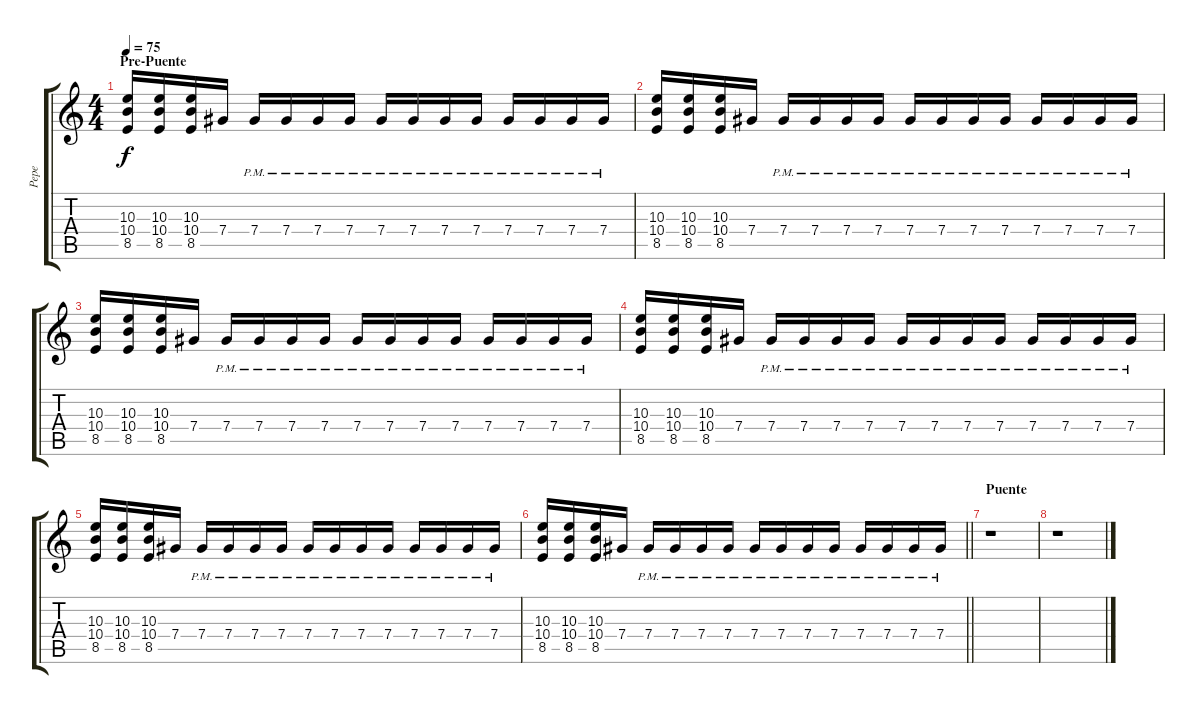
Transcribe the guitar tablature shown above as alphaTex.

\track ("Pepe" "Pepe") {instrument distortionguitar}
\staff {score tabs}
\tuning (Eb4 Bb3 Gb3 Db3 Ab2 Eb2) {hide}
\ts (4 4)
\section ("" "Pre-Puente")
\tempo 75
\clef g2
\ks c
(10.3 10.4 8.5).16{dy f} (10.3 10.4 8.5).16 (10.3 10.4 8.5).16 7.4.16 7.4{pm}.16 7.4{pm}.16 7.4{pm}.16 7.4{pm}.16 7.4{pm}.16 7.4{pm}.16 7.4{pm}.16 7.4{pm}.16 7.4{pm}.16 7.4{pm}.16 7.4{pm}.16 7.4{pm}.16 |
(10.3 10.4 8.5).16 (10.3 10.4 8.5).16 (10.3 10.4 8.5).16 7.4.16 7.4{pm}.16 7.4{pm}.16 7.4{pm}.16 7.4{pm}.16 7.4{pm}.16 7.4{pm}.16 7.4{pm}.16 7.4{pm}.16 7.4{pm}.16 7.4{pm}.16 7.4{pm}.16 7.4{pm}.16 |
(10.3 10.4 8.5).16 (10.3 10.4 8.5).16 (10.3 10.4 8.5).16 7.4.16 7.4{pm}.16 7.4{pm}.16 7.4{pm}.16 7.4{pm}.16 7.4{pm}.16 7.4{pm}.16 7.4{pm}.16 7.4{pm}.16 7.4{pm}.16 7.4{pm}.16 7.4{pm}.16 7.4{pm}.16 |
(10.3 10.4 8.5).16 (10.3 10.4 8.5).16 (10.3 10.4 8.5).16 7.4.16 7.4{pm}.16 7.4{pm}.16 7.4{pm}.16 7.4{pm}.16 7.4{pm}.16 7.4{pm}.16 7.4{pm}.16 7.4{pm}.16 7.4{pm}.16 7.4{pm}.16 7.4{pm}.16 7.4{pm}.16 |
(10.3 10.4 8.5).16 (10.3 10.4 8.5).16 (10.3 10.4 8.5).16 7.4.16 7.4{pm}.16 7.4{pm}.16 7.4{pm}.16 7.4{pm}.16 7.4{pm}.16 7.4{pm}.16 7.4{pm}.16 7.4{pm}.16 7.4{pm}.16 7.4{pm}.16 7.4{pm}.16 7.4{pm}.16 |
\barLineRight lightlight
(10.3 10.4 8.5).16 (10.3 10.4 8.5).16 (10.3 10.4 8.5).16 7.4.16 7.4{pm}.16 7.4{pm}.16 7.4{pm}.16 7.4{pm}.16 7.4{pm}.16 7.4{pm}.16 7.4{pm}.16 7.4{pm}.16 7.4{pm}.16 7.4{pm}.16 7.4{pm}.16 7.4{pm}.16 |
\section ("" "Puente")
r.1 |
r.1
